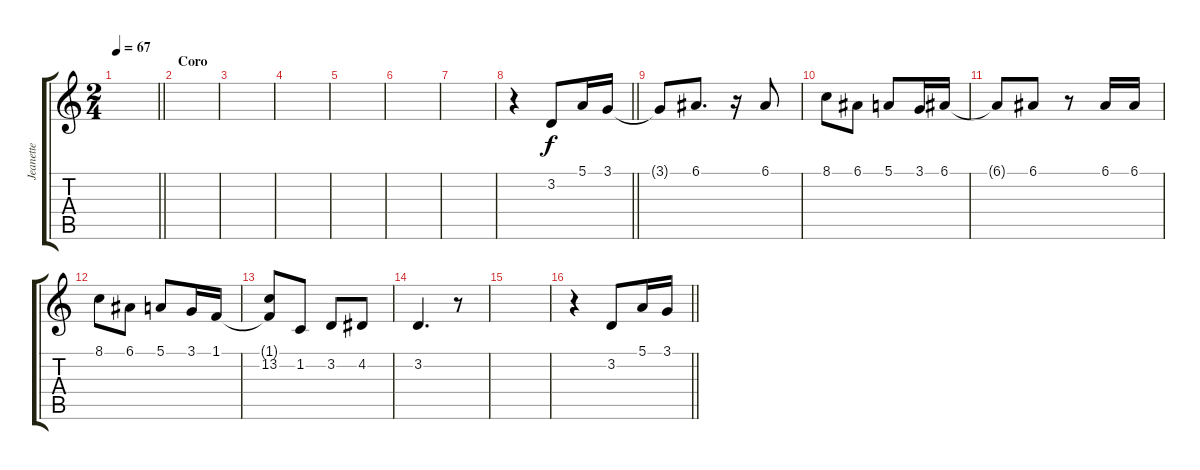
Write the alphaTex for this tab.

\track ("Jeanette" "Jeanette") {instrument violin}
\staff {score tabs}
\tuning (E4 B3 G3 D3 A2 E2) {hide}
\ts (2 4)
\tempo 67
\clef g2
\barLineRight lightlight
\ks c
|
\section ("" "Coro")
|
|
|
|
|
|
\barLineRight lightlight
r.4 3.2.8 5.1.16 3.1.16 |
3.1{t}.8 6.1.8{d} r.16 6.1.8 |
8.1.8 6.1.8 5.1.8 3.1.16 6.1.16 |
6.1{t}.8 6.1.8 r.8 6.1.16 6.1.16 |
8.1.8 6.1.8 5.1.8 3.1.16 1.1.16 |
(1.1{t} 13.2).8 1.2.8 3.2.8 4.2.8 |
3.2.4{d} r.8 |
|
\barLineRight lightlight
r.4 3.2.8 5.1.16 3.1.16
